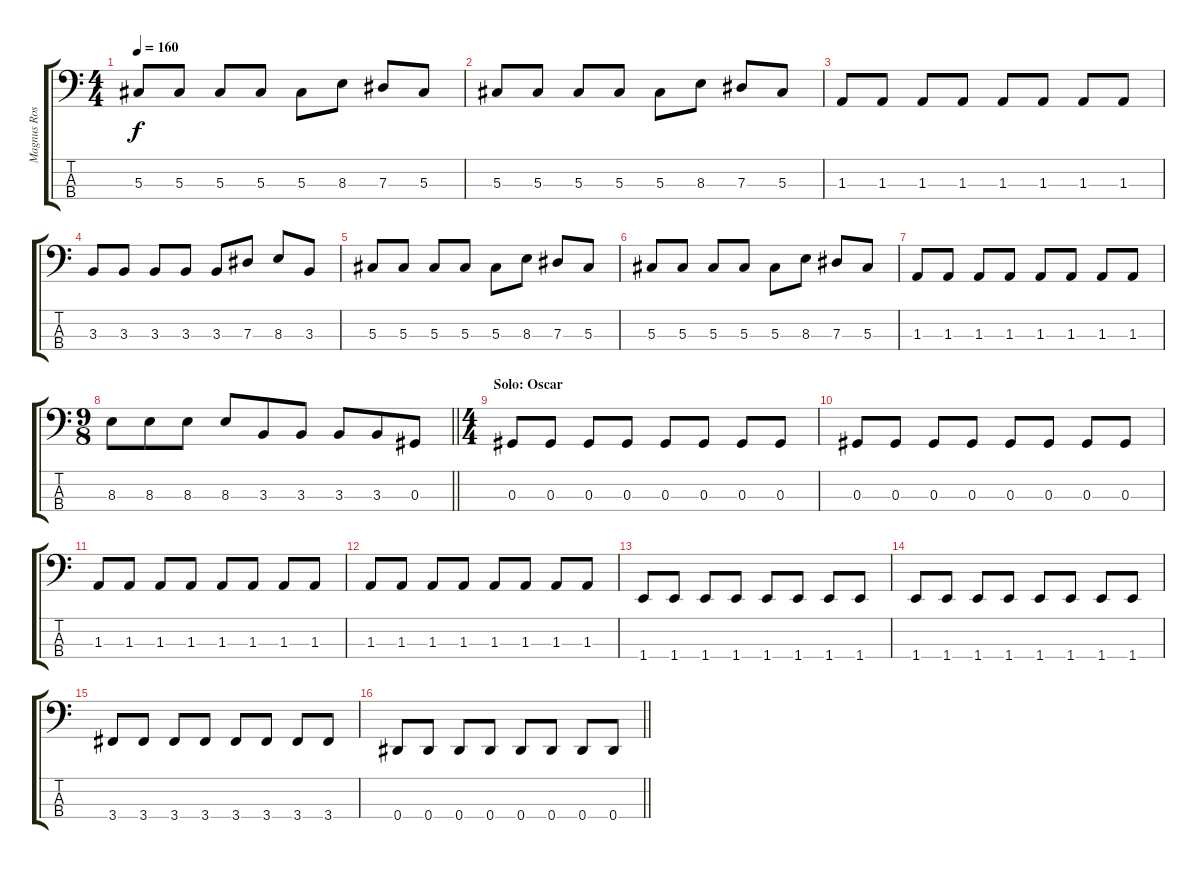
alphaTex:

\track ("Magnus Rosén" "Magnus Ros") {instrument electricbassfinger}
\staff {score tabs}
\tuning (Gb2 Db2 Ab1 Eb1) {hide}
\ts (4 4)
\tempo 160
\clef f4
\ks c
5.3.8{dy f} 5.3.8 5.3.8 5.3.8 5.3.8 8.3.8 7.3.8 5.3.8 |
5.3.8 5.3.8 5.3.8 5.3.8 5.3.8 8.3.8 7.3.8 5.3.8 |
1.3.8 1.3.8 1.3.8 1.3.8 1.3.8 1.3.8 1.3.8 1.3.8 |
3.3.8 3.3.8 3.3.8 3.3.8 3.3.8 7.3.8 8.3.8 3.3.8 |
5.3.8 5.3.8 5.3.8 5.3.8 5.3.8 8.3.8 7.3.8 5.3.8 |
5.3.8 5.3.8 5.3.8 5.3.8 5.3.8 8.3.8 7.3.8 5.3.8 |
1.3.8 1.3.8 1.3.8 1.3.8 1.3.8 1.3.8 1.3.8 1.3.8 |
\ts (9 8)
\barLineRight lightlight
8.3.8 8.3.8 8.3.8 8.3.8 3.3.8 3.3.8 3.3.8 3.3.8 0.3.8 |
\ts (4 4)
\section ("" "Solo: Oscar")
0.3.8 0.3.8 0.3.8 0.3.8 0.3.8 0.3.8 0.3.8 0.3.8 |
0.3.8 0.3.8 0.3.8 0.3.8 0.3.8 0.3.8 0.3.8 0.3.8 |
1.3.8 1.3.8 1.3.8 1.3.8 1.3.8 1.3.8 1.3.8 1.3.8 |
1.3.8 1.3.8 1.3.8 1.3.8 1.3.8 1.3.8 1.3.8 1.3.8 |
1.4.8 1.4.8 1.4.8 1.4.8 1.4.8 1.4.8 1.4.8 1.4.8 |
1.4.8 1.4.8 1.4.8 1.4.8 1.4.8 1.4.8 1.4.8 1.4.8 |
3.4.8 3.4.8 3.4.8 3.4.8 3.4.8 3.4.8 3.4.8 3.4.8 |
\barLineRight lightlight
0.4.8 0.4.8 0.4.8 0.4.8 0.4.8 0.4.8 0.4.8 0.4.8
